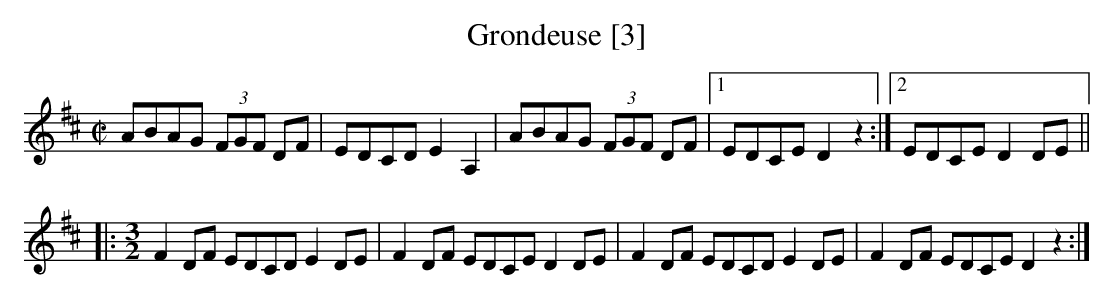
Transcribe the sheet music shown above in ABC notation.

X:1
T:Grondeuse [3]
M:C|
L:1/8
K:D
ABAG (3FGF DF|EDCD E2A,2|ABAG (3FGF DF|1 EDCE D2z2:|2 EDCE D2 DE||
|:[M:3/2]F2 DF EDCD E2 DE|F2 DF EDCE D2 DE|F2 DF EDCD E2 DE|F2 DF EDCE D2z2:|
